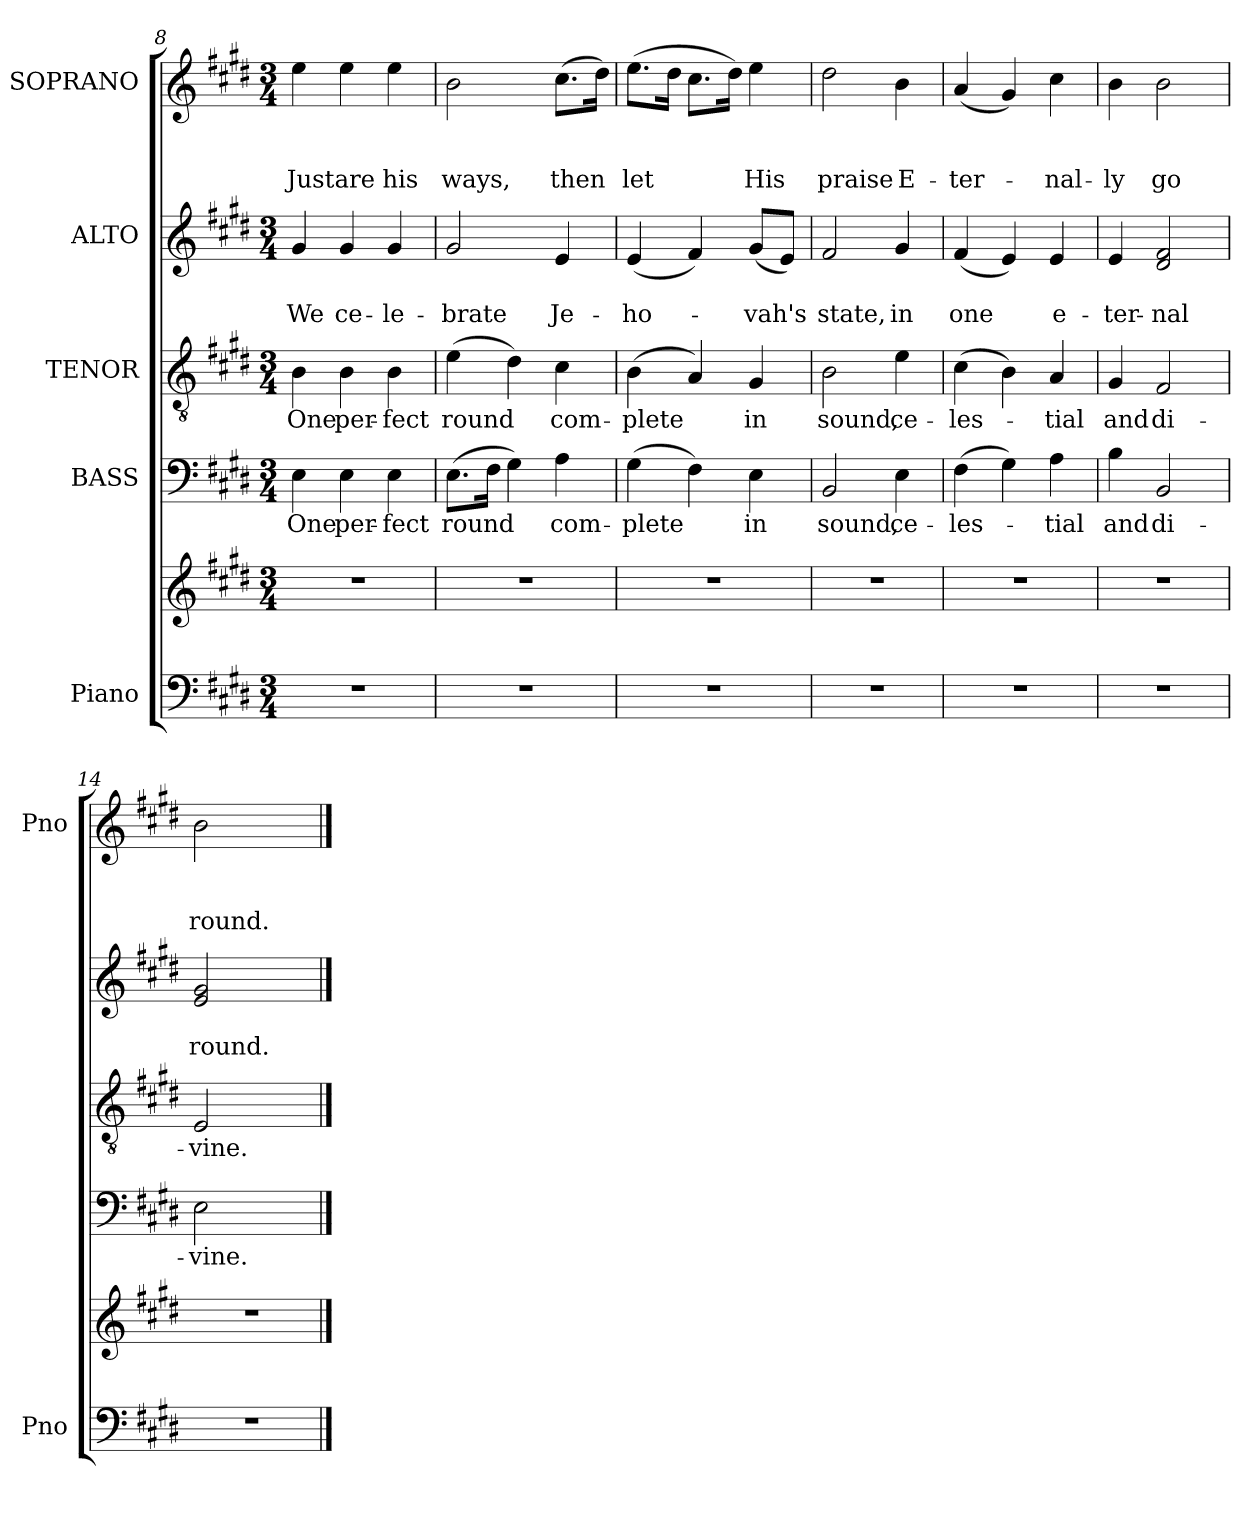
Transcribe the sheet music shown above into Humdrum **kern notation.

**kern	**kern	**kern	**text	**kern	**text	**kern	**text	**text	**kern	**text	**text	**text
*part5	*part5	*part4	*part4	*part3	*part3	*part2	*part2	*part2	*part1	*part1	*part1	*part1
*staff6	*staff5	*staff4	*staff4	*staff3	*staff3	*staff2	*staff2	*staff2	*staff1	*staff1	*staff1	*staff1
*I"Piano	*	*I"BASS	*	*I"TENOR	*	*I"ALTO	*	*	*I"SOPRANO	*	*	*
*I'Pno	*	*	*	*	*	*	*	*	*I'Pno	*	*	*
*clefF4	*clefG2	*clefF4	*	*clefGv2	*	*clefG2	*	*	*clefG2	*	*	*
*k[f#c#g#d#]	*k[f#c#g#d#]	*k[f#c#g#d#]	*	*k[f#c#g#d#]	*	*k[f#c#g#d#]	*	*	*k[f#c#g#d#]	*	*	*
*E:	*E:	*E:	*	*E:	*	*E:	*	*	*E:	*	*	*
*M3/4	*M3/4	*M3/4	*	*M3/4	*	*M3/4	*	*	*M3/4	*	*	*
=8	=8	=8	=8	=8	=8	=8	=8	=8	=8	=8	=8	=8
2.r	2.r	4E\	One	4B\	One	4g#/	.	We	4ee\	.	.	Just
.	.	4E\	per-	4B\	per-	4g#/	.	ce-	4ee\	.	.	are
.	.	4E\	-fect	4B\	-fect	4g#/	.	-le-	4ee\	.	.	his
=9	=9	=9	=9	=9	=9	=9	=9	=9	=9	=9	=9	=9
2.r	2.r	(8.E\L	round	(4e\	round	2g#/	.	-brate	2b\	.	.	ways,
.	.	16F#\Jk	.	.	.	.	.	.	.	.	.	.
.	.	4G#\)	.	4d#\)	.	.	.	.	.	.	.	.
.	.	4A\	com-	4c#\	com-	4e/	.	Je-	(8.cc#\L	.	.	then
.	.	.	.	.	.	.	.	.	16dd#\Jk)	.	.	.
!!LO:LB:g=z
=10	=10	=10	=10	=10	=10	=10	=10	=10	=10	=10	=10	=10
2.r	2.r	(4G#\	-plete	(4B\	-plete	(4e/	.	-ho-	(8.ee\L	.	.	let
.	.	.	.	.	.	.	.	.	16dd#\Jk	.	.	.
.	.	4F#\)	.	4A/)	.	4f#/)	.	.	8.cc#\L	.	.	.
.	.	.	.	.	.	.	.	.	16dd#\Jk)	.	.	.
.	.	4E\	in	4G#/	in	(8g#/L	.	-vah's	4ee\	.	.	His
.	.	.	.	.	.	8e/J)	.	.	.	.	.	.
=11	=11	=11	=11	=11	=11	=11	=11	=11	=11	=11	=11	=11
2.r	2.r	2BB/	sound,	2B\	sound,	2f#/	.	state,	2dd#\	.	.	praise
.	.	4E\	ce-	4e\	ce-	4g#/	.	in	4b\	.	.	E-
=12	=12	=12	=12	=12	=12	=12	=12	=12	=12	=12	=12	=12
2.r	2.r	(4F#\	-les-	(4c#\	-les-	(4f#/	.	one	(4a/	.	.	-ter-
.	.	4G#\)	.	4B\)	.	4e/)	.	.	4g#/)	.	.	.
.	.	4A\	-tial	4A/	-tial	4e/	.	e-	4cc#\	.	.	-nal-
=13	=13	=13	=13	=13	=13	=13	=13	=13	=13	=13	=13	=13
2.r	2.r	4B\	and	4G#/	and	4e/	.	-ter-	4b\	.	.	-ly
.	.	2BB/	di-	2F#/	di-	2d#/ 2f#/	.	-nal	2b\	.	.	go
=14	=14	=14	=14	=14	=14	=14	=14	=14	=14	=14	=14	=14
2.r	2.r	2E\	-vine.	2E/	-vine.	2e/ 2g#/	.	round.	2b\	.	.	round.
.	.	4ryy	.	4ryy	.	4ryy	.	.	4ryy	.	.	.
==	==	==	==	==	==	==	==	==	==	==	==	==
*-	*-	*-	*-	*-	*-	*-	*-	*-	*-	*-	*-	*-
